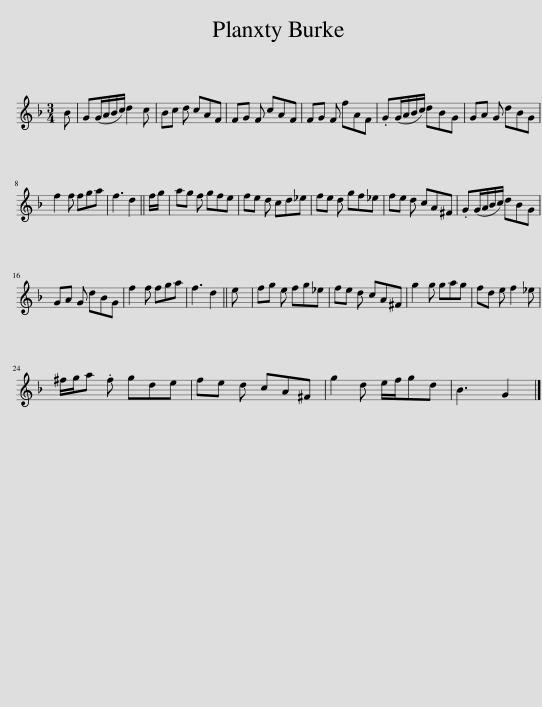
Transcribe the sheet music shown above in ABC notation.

X:1
L:1/8
M:3/4
I:linebreak $
K:F
V:1 treble
V:1
 B | G(G/A/B/c/) d2 c | Bc d cAF | FG F cAF | FG F fAF | %5
 .G(G/A/B/c/) dBG | GA G dBG |$ f2 f fga | f3 d2 || f/g/ | %10
 ag f gfe | fe d cd_e | fe d gf_e | fe d cA^F | .G(G/A/B/c/) dBG |$ %15
 GA G dBG | f2 f fga | f3 d2 || e | fg e fg_e | %20
 fe d cA^F | g2 g gag | fd e f2 _e |$ ^f/g/a .f gde | fe d cA^F | %25
 g2 d e/f/gd | B3 G2 |] %27
